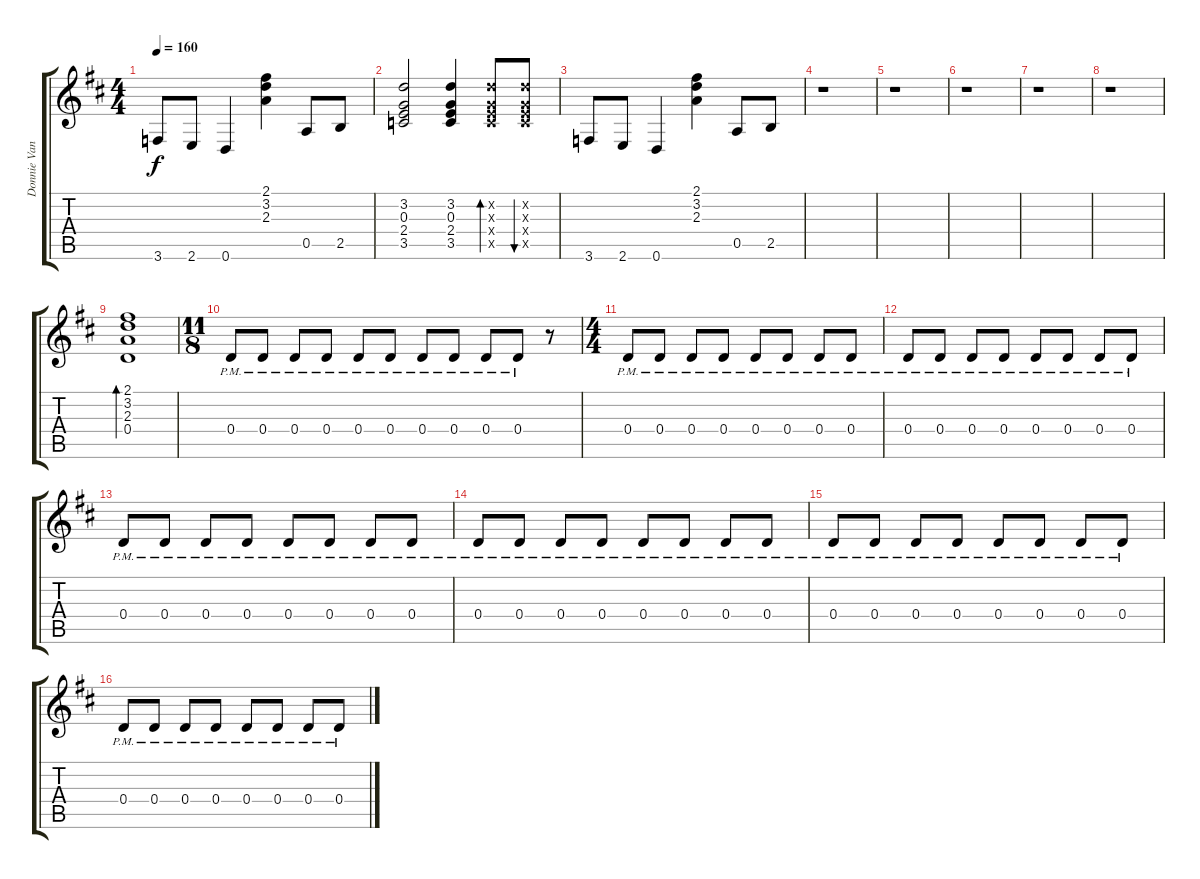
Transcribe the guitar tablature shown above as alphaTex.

\track ("Donnie Van Zant Guitar" "Donnie Van") {instrument electricguitarclean}
\staff {score tabs}
\tuning (E4 B3 G3 D3 A2 D2) {hide}
\ts (4 4)
\tempo 160
\clef g2
\ks d
3.6.8{dy f} 2.6.8 0.6.4 (2.1 3.2 2.3).4 0.5.8 2.5.8 |
(3.2 0.3 2.4 3.5).2 (3.2 0.3 2.4 3.5).4 (3.2{x} 0.3{x} 2.4{x} 3.5{x}).8{bd 60} (3.2{x} 0.3{x} 2.4{x} 3.5{x}).8{bu 60} |
3.6.8 2.6.8 0.6.4 (2.1 3.2 2.3).4 0.5.8 2.5.8 |
r.1 |
r.1 |
r.1 |
r.1 |
r.1 |
(2.1 3.2 2.3 0.4).1{bd 480 volume 10 instrument electricguitarclean} |
\ts (11 8)
0.4{pm}.8{volume 6 balance 8} 0.4{pm}.8 0.4{pm}.8 0.4{pm}.8 0.4{pm}.8 0.4{pm}.8 0.4{pm}.8 0.4{pm}.8 0.4{pm}.8 0.4{pm}.8 r.8 |
\ts (4 4)
0.4{pm}.8 0.4{pm}.8 0.4{pm}.8 0.4{pm}.8 0.4{pm}.8 0.4{pm}.8 0.4{pm}.8 0.4{pm}.8 |
0.4{pm}.8 0.4{pm}.8 0.4{pm}.8 0.4{pm}.8 0.4{pm}.8 0.4{pm}.8 0.4{pm}.8 0.4{pm}.8 |
0.4{pm}.8 0.4{pm}.8 0.4{pm}.8 0.4{pm}.8 0.4{pm}.8 0.4{pm}.8 0.4{pm}.8 0.4{pm}.8 |
0.4{pm}.8 0.4{pm}.8 0.4{pm}.8 0.4{pm}.8 0.4{pm}.8 0.4{pm}.8 0.4{pm}.8 0.4{pm}.8 |
0.4{pm}.8 0.4{pm}.8 0.4{pm}.8 0.4{pm}.8 0.4{pm}.8 0.4{pm}.8 0.4{pm}.8 0.4{pm}.8 |
0.4{pm}.8 0.4{pm}.8 0.4{pm}.8 0.4{pm}.8 0.4{pm}.8 0.4{pm}.8 0.4{pm}.8 0.4{pm}.8
